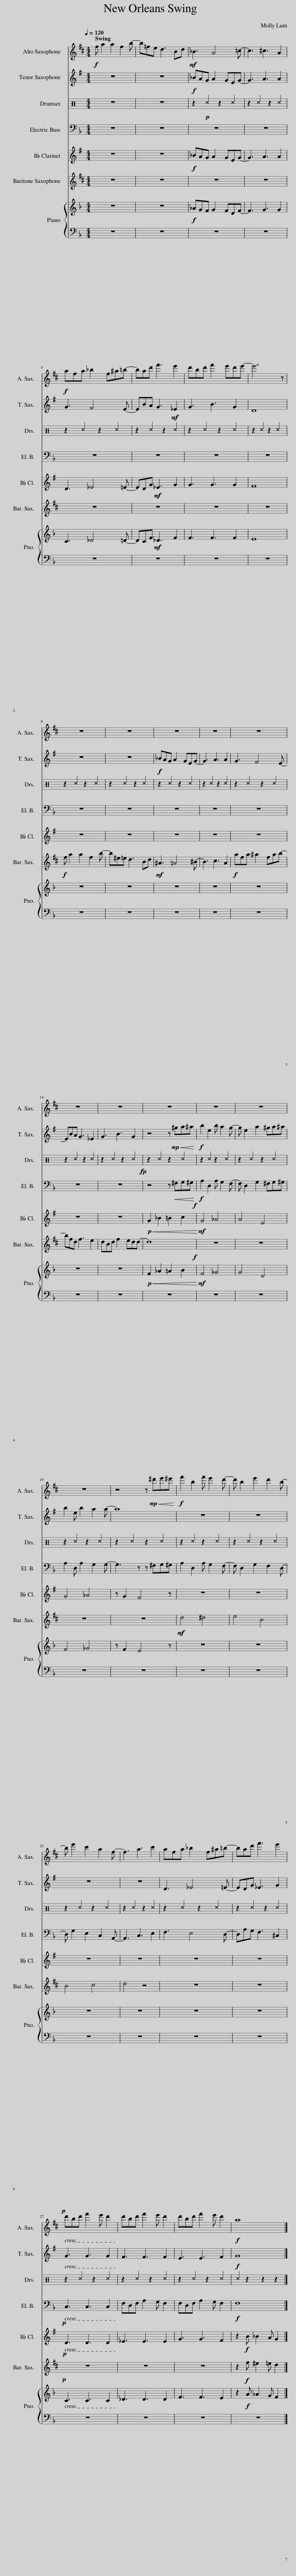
X:1
%%score 1 2 3 4 5 6 7
L:1/8
Q:1/4=120
M:4/4
I:linebreak $
K:C
V:1 treble transpose=-9
V:2 treble transpose=-14
V:3 perc
K:none
V:4 bass transpose=-12
V:5 treble transpose=-2
V:6 treble transpose=-21
V:7 treble
V:1
[K:D]!f! f a2 a2 f2 b- | b=fe d3 Bd |!mf! _B3 A4 =c- | c3 ^c3 A2 |$!f! afa _b2 f^a=b- | %5
 bad' f'3 e'2 | d'bd' f'2 e'd'e'- | e'7 z |$ z8 | z8 | %10
 z8 | z8 | z8 |$ z8 | z8 | %15
 z8 | z8 | z8 |$ z8 | z4 z!mp!!<(! ^d'e'^e'!<)! | %20
!f! f'2 b2 f' e'2 d'- | d' b2 e'2 d'2 b- |$ b e'2 c'2 a2 f- | f3 a3 c'2 | afa _b2 f^a=b- | %25
 bad' f'3 e'2 |$!p! d'bd' f'2 e' d'2 | d'bd' f'2 e' d'2 | d'bd' f'2 e' d'2 |!f! a8 |] %30
V:2
[K:G] z8 | z8 |!f! _BAG A2 GEG- | G3 A3 A2 |$ G3 F4 E- | %5
 EBA G3!mf! _E2 | G3 B3 G2 | D8 |$ z8 | z8 | %10
!f! _BAG A2 GEG- | G3 A3 A2 | G3 F4 E- |$ EBA G3 _E2 | G3 B3 G2 | %15
 z4 z!mp!!<(! ^ga^a!<)! |!f! b2 e2 b a2 g- | g e2 a2 ^ga^a |$ b2 e b2 a2 a- | a8 | %20
 z8 | z8 |$ z8 | z8 | D3 _E4 =E- | %25
 EDG _E3 G2 |$ G3 G3 G2 | F3 F3 F2 | E3 E3 F2 |!f! G8 |] %30
V:3
 z8 | z8 | z2!p! ^c2 z2 ^c2 | z2 ^c2 z2 ^c2 |$ z2 ^c2 z2 ^c2 | %5
 z2 ^c2 z2 ^c2 | z2 ^c2 z2 ^c2 | z2 ^c2 z2 ^c2 |$ z2 ^c2 z2 ^c2 | z2 ^c2 z2 ^c2 | %10
 z2 ^c2 z2 ^c2 | z2 ^c2 z2 ^c2 | z2 ^c2 z2 ^c2 |$ z2 ^c2 z2 ^c2 | z2 ^c2 z2 ^c2 | %15
 z2 ^c2 z2 ^c2 | z2 ^c2 z2 ^c2 | z2 ^c2 z2 ^c2 |$ z2 ^c2 z2 ^c2 | z2 ^c2 z2 ^c2 | %20
 z2 ^c2 z2 ^c2 | z2 ^c2 z2 ^c2 |$ z2 ^c2 z2 ^c2 | z2 ^c2 z2 ^c2 | z2 ^c2 z2 ^c2 | %25
 z2 ^c2 z2 ^c2 |$ z2 ^c2 z2 ^c2 | z2 ^c2 z2 ^c2 | z2 ^c2 z2 ^c2 | ^c2 z2 z2 z2 |] %30
V:4
[K:F] z8 | z8 | z8 | z8 |$ z8 | %5
 z8 | z8 | z8 |$ z8 | z8 | %10
 z8 | z8 | z8 |$ z8 | z8 | %15
 z4 z!<(! ^F,G,^G,!<)! |!f! A,2 D,2 A, G,2 F,- | F, D,2 G,2 ^F,G,^G, |$ A,2 D, A,2 G,2 G,- | G,3 z z ^F,G,^G, | %20
 A,2 D,2 A, G,2 F,- | F, D,2 G,2 F,2 D,- |$ D, G,2 E,2 C,2 A,,- | A,,3 C,3 E,2 | F,3 E,4 D,- | %25
 D,A,G, F,3 ^C,2 |$ C,3 C,3 C,2 | F,D,F, A,2 G, F,2 | F,D,F, A,2 G, F,2 |!f! F,8 |] %30
V:5
[K:G] z8 | z8 |!f! _BAG A2 GEG- | G3 A3 A2 |$ D3 _E4 =E- | %5
 EDG!mf! _E3 G2 | G3 G3 G2 | F8 |$ z8 | z8 | %10
 z8 | z8 | z8 |$ z8 | z8 | %15
!p!!<(! G2 _B2 =B2!f! c2!<)! |!mf! G4 _A4 | A4 E4 |$ G4 _A4 | z G2 F4 z | %20
 z8 | z8 |$ z8 | z8 | z8 | %25
 z8 |$!p! D3 D3 D2 | _E3 E3 E2 | G3 G3 F2 | z2!f! B _B2 A G2 |] %30
V:6
[K:D] z8 | z8 | z8 | z8 |$ z8 | %5
 z8 | z8 | z8 |$!f! f a2 a2 f2 b- | b^e=e d3 Bd | %10
!mf! ^A3 =A4 ^B- | B3 c3 A2 |!f! afa ^a2 fab- |$ bfd f3 e2 | dBd f2 edd- | %15
 d8 | z8 | z8 |$ z8 | z8 | %20
!mf! d4 ^d4 | e4 B4 |$ B4 c4 | d4 z4 | z8 | %25
 z8 |$!p! z8 | z8 | z8 | z2!f! f ^e2 =e d2 |] %30
V:7
[K:F] z8 | z8 |!f! _AGF G2 FDF- | F3 G3 G2 |$ C3 _D4 =D- | %5
 DCF!mf! _D3 F2 | F3 F3 F2 | E8 |$ z8 | z8 | %10
 z8 | z8 | z8 |$ z8 | z8 | %15
!p!!<(! F2 _A2 =A2!f! B2!<)! |!mf! F4 _G4 | G4 D4 |$ F4 _G4 | z F2 E4 z | %20
 z8 | z8 |$ z8 | z8 | z8 | %25
 z8 |$!p! C3 C3 C2 | _D3 D3 D2 | F3 F3 E2 | z2!f! A _A2 G F2 |] %30
